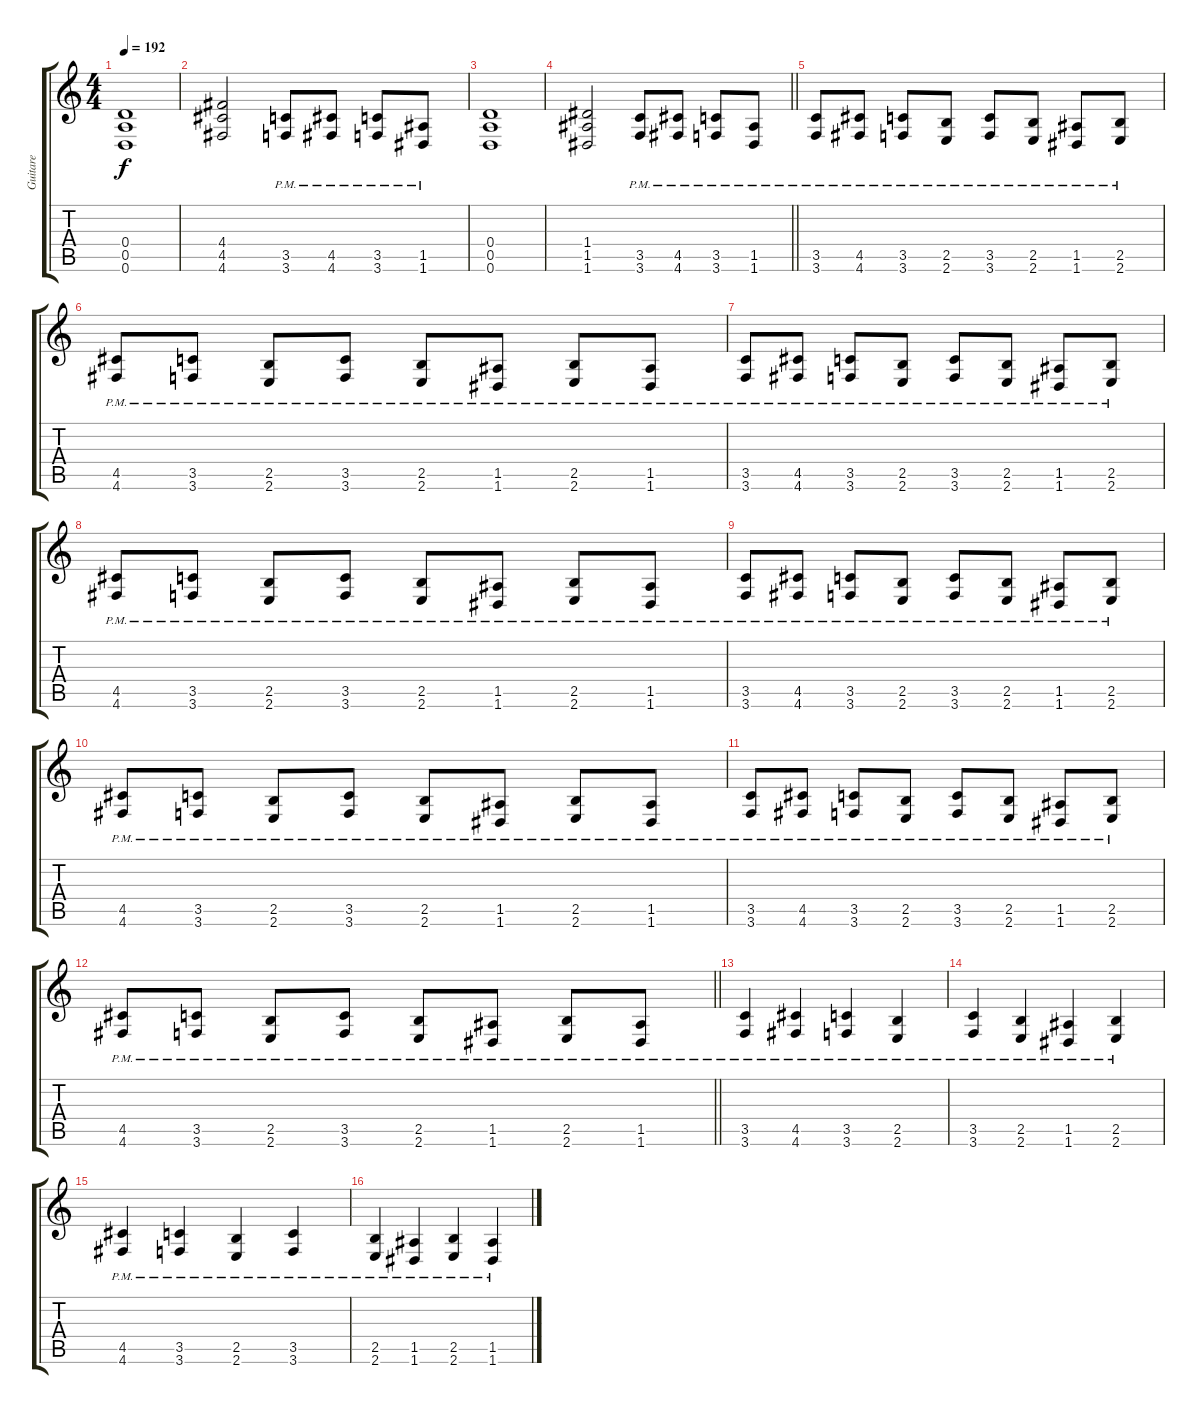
\track ("Guitare" "Guitare") {instrument overdrivenguitar}
\staff {score tabs}
\tuning (E4 B3 G3 D3 A2 D2) {hide}
\ts (4 4)
\tempo 192
\clef g2
\ks c
(0.4 0.5 0.6).1{dy f} |
(4.4 4.5 4.6).2 (3.5{pm} 3.6{pm}).8 (4.5{pm} 4.6{pm}).8 (3.5{pm} 3.6{pm}).8 (1.5{pm} 1.6{pm}).8 |
(0.4 0.5 0.6).1 |
\barLineRight lightlight
(1.4 1.5 1.6).2 (3.5{pm} 3.6{pm}).8 (4.5{pm} 4.6{pm}).8 (3.5{pm} 3.6{pm}).8 (1.5{pm} 1.6{pm}).8 |
\section ("" "")
(3.5{pm} 3.6{pm}).8 (4.5{pm} 4.6{pm}).8 (3.5{pm} 3.6{pm}).8 (2.5{pm} 2.6{pm}).8 (3.5{pm} 3.6{pm}).8 (2.5{pm} 2.6{pm}).8 (1.5{pm} 1.6{pm}).8 (2.5{pm} 2.6{pm}).8 |
(4.5{pm} 4.6{pm}).8 (3.5{pm} 3.6{pm}).8 (2.5{pm} 2.6{pm}).8 (3.5{pm} 3.6{pm}).8 (2.5{pm} 2.6{pm}).8 (1.5{pm} 1.6{pm}).8 (2.5{pm} 2.6{pm}).8 (1.5{pm} 1.6{pm}).8 |
(3.5{pm} 3.6{pm}).8 (4.5{pm} 4.6{pm}).8 (3.5{pm} 3.6{pm}).8 (2.5{pm} 2.6{pm}).8 (3.5{pm} 3.6{pm}).8 (2.5{pm} 2.6{pm}).8 (1.5{pm} 1.6{pm}).8 (2.5{pm} 2.6{pm}).8 |
(4.5{pm} 4.6{pm}).8 (3.5{pm} 3.6{pm}).8 (2.5{pm} 2.6{pm}).8 (3.5{pm} 3.6{pm}).8 (2.5{pm} 2.6{pm}).8 (1.5{pm} 1.6{pm}).8 (2.5{pm} 2.6{pm}).8 (1.5{pm} 1.6{pm}).8 |
(3.5{pm} 3.6{pm}).8 (4.5{pm} 4.6{pm}).8 (3.5{pm} 3.6{pm}).8 (2.5{pm} 2.6{pm}).8 (3.5{pm} 3.6{pm}).8 (2.5{pm} 2.6{pm}).8 (1.5{pm} 1.6{pm}).8 (2.5{pm} 2.6{pm}).8 |
(4.5{pm} 4.6{pm}).8 (3.5{pm} 3.6{pm}).8 (2.5{pm} 2.6{pm}).8 (3.5{pm} 3.6{pm}).8 (2.5{pm} 2.6{pm}).8 (1.5{pm} 1.6{pm}).8 (2.5{pm} 2.6{pm}).8 (1.5{pm} 1.6{pm}).8 |
(3.5{pm} 3.6{pm}).8 (4.5{pm} 4.6{pm}).8 (3.5{pm} 3.6{pm}).8 (2.5{pm} 2.6{pm}).8 (3.5{pm} 3.6{pm}).8 (2.5{pm} 2.6{pm}).8 (1.5{pm} 1.6{pm}).8 (2.5{pm} 2.6{pm}).8 |
\barLineRight lightlight
(4.5{pm} 4.6{pm}).8 (3.5{pm} 3.6{pm}).8 (2.5{pm} 2.6{pm}).8 (3.5{pm} 3.6{pm}).8 (2.5{pm} 2.6{pm}).8 (1.5{pm} 1.6{pm}).8 (2.5{pm} 2.6{pm}).8 (1.5{pm} 1.6{pm}).8 |
\section ("" "")
(3.5{pm} 3.6{pm}).4 (4.5{pm} 4.6{pm}).4 (3.5{pm} 3.6{pm}).4 (2.5{pm} 2.6{pm}).4 |
(3.5{pm} 3.6{pm}).4 (2.5{pm} 2.6{pm}).4 (1.5{pm} 1.6{pm}).4 (2.5{pm} 2.6{pm}).4 |
(4.5{pm} 4.6{pm}).4 (3.5{pm} 3.6{pm}).4 (2.5{pm} 2.6{pm}).4 (3.5{pm} 3.6{pm}).4 |
(2.5{pm} 2.6{pm}).4 (1.5{pm} 1.6{pm}).4 (2.5{pm} 2.6{pm}).4 (1.5{pm} 1.6{pm}).4
